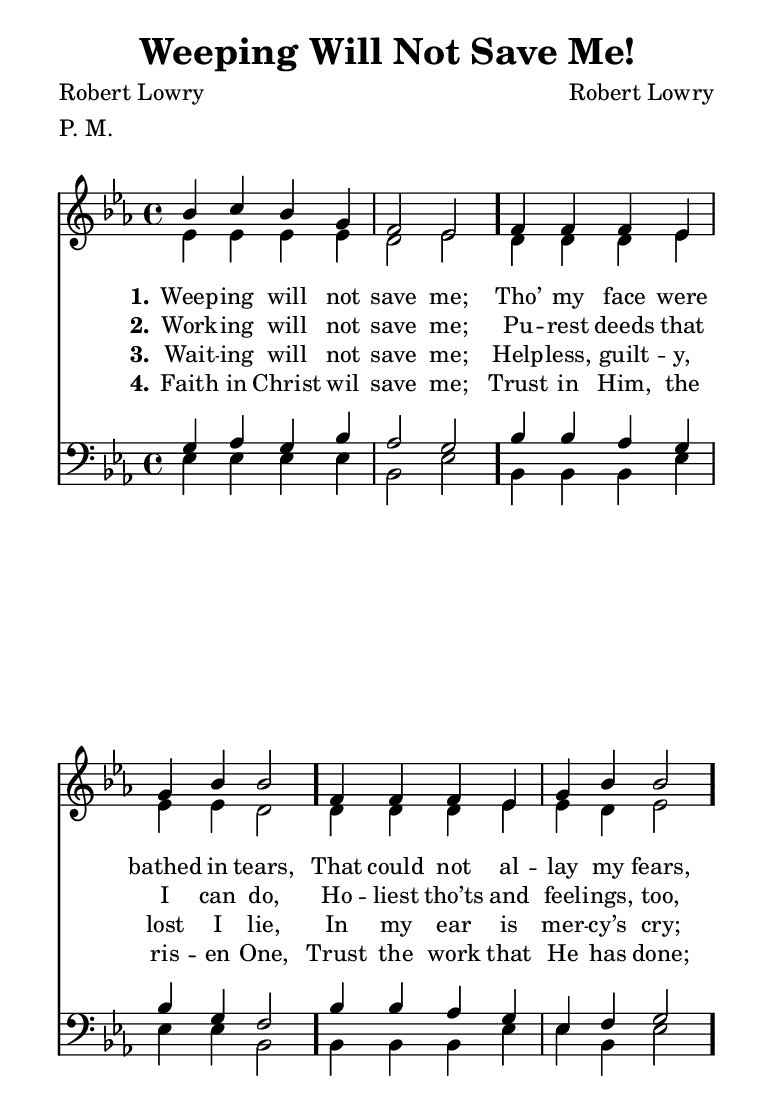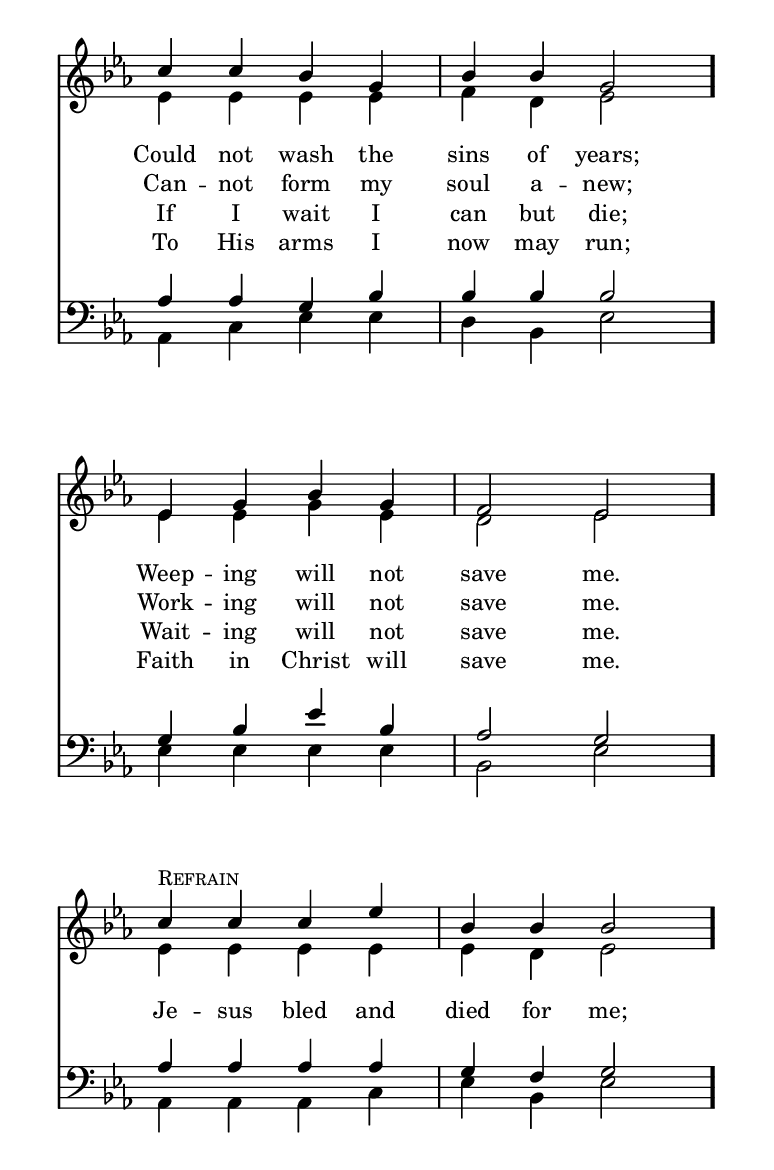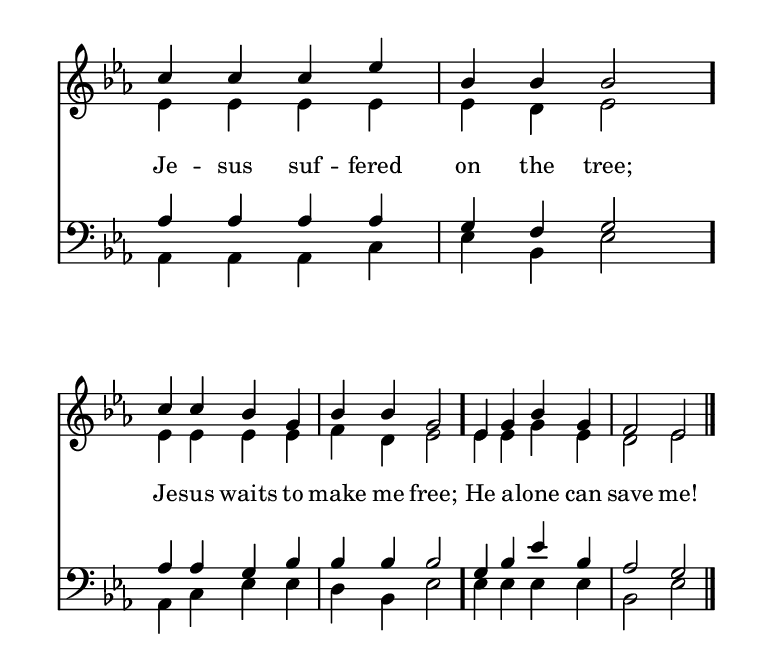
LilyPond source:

\include "common/global.ily"
\paper {
  \include "common/paper.ily"
  %ragged-bottom = ##t
  %ragged-last-bottom = ##t
  %systems-per-page = ##f
  %page-count = ##f
}

\header{
  hymnnumber = "53"
  title = "Weeping Will Not Save Me!"
  tunename = ""
  meter = "P. M."
  poet = "Robert Lowry"
  composer = "Robert Lowry"
  %copyright = ""
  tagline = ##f
}

% for fermata in MIDI
ta = { \tempo 4=110 }
tb = { \tempo 4=55  }

patternAA = { c4 c4 c4 c4 | c2 c2 }
patternAB = { c4 c4 c4 c4 | c4 c4 c2 }

global = {
  \include "common/overrides.ily"
  \override Staff.TimeSignature.style = #'()
  \time 4/4
  \override Score.MetronomeMark.transparent = ##t % hide all fermata changes too
  \ta
  \key ees \major
  %\partial 4
  \autoBeamOff
}

notesSoprano = {
\global
\relative c'' {

  \changePitch \patternAA { bes c bes g | f ees }
  \changePitch \patternAB { f f f ees | g bes bes }
  \changePitch \patternAB { f f f ees | g bes bes }
  \changePitch \patternAB { c c bes g | bes bes g }
  \changePitch \patternAA { ees g bes g | f ees }

  << s^\markup { \small \caps "Refrain" }
  \changePitch \patternAB { c' c c ees | bes bes bes } >>
  \changePitch \patternAB { c c c ees | bes bes bes }
  \changePitch \patternAB { c c bes g | bes bes g }
  \changePitch \patternAA { ees g bes g | f ees }

  \bar "|."

}
}

notesAlto = {
\global
\relative e' {

  \changePitch \patternAA { ees ees ees ees | d ees }
  \changePitch \patternAB { d d d ees | ees ees d }
  \changePitch \patternAB { d d d ees | ees d ees }
  \changePitch \patternAB { ees ees ees ees | f d ees }
  \changePitch \patternAA { ees ees g ees | d ees }

  \changePitch \patternAB { ees ees ees ees | ees d ees }
  \changePitch \patternAB { ees ees ees ees | ees d ees }
  \changePitch \patternAB { ees ees ees ees | f d ees }
  \changePitch \patternAA { ees ees g ees | d ees }

}
}

notesTenor = {
\global
\relative a {

  \changePitch \patternAA { g aes g bes | aes g }
  \changePitch \patternAB { bes bes aes g | bes g f }
  \changePitch \patternAB { bes bes aes g | ees f g }
  \changePitch \patternAB { aes aes g bes | bes bes bes }
  \changePitch \patternAA { g bes ees bes | aes g }

  \changePitch \patternAB { aes aes aes aes | g f g }
  \changePitch \patternAB { aes aes aes aes | g f g }
  \changePitch \patternAB { aes aes g bes | bes bes bes }
  \changePitch \patternAA { g bes ees bes | aes g }

}
}

notesBass = {
\global
\relative f {

  \changePitch \patternAA { ees ees ees ees | bes ees }
  \changePitch \patternAB { bes bes bes ees | ees ees bes }
  \changePitch \patternAB { bes bes bes ees | ees bes ees }
  \changePitch \patternAB { aes, c ees ees | d bes ees }
  \changePitch \patternAA { ees ees ees ees | bes ees }

  \changePitch \patternAB { aes, aes aes c | ees bes ees }
  \changePitch \patternAB { aes, aes aes c | ees bes ees }
  \changePitch \patternAB { aes, c ees ees | d bes ees }
  \changePitch \patternAA { ees ees ees ees | bes ees }

}
}

Refrain = \lyricmode {

Je -- sus bled and died for me; \bar "."
Je -- sus suf -- fered on the tree; \bar "." \break
Je -- sus waits to make me free; \bar "."
He a -- lone can save me! \bar "." \break

}

wordsA = \lyricmode {
\set stanza = "1."

Weep -- ing will not save me; \bar "."
Tho’ my face were bathed in tears, \bar "."
That could not al -- lay my fears, \bar "."
Could not wash the sins of years; \bar "."
Weep -- ing will not save me. \bar "." \break

}

wordsB = \lyricmode {
\set stanza = "2."

Work -- ing will not save me;
Pu -- rest deeds that I can do,
Ho -- liest tho’ts and feel -- ings, too,
Can -- not form my soul a -- new;
Work -- ing will not save me.

\Refrain

}

wordsC = \lyricmode {
\set stanza = "3."

Wait -- ing will not save me;
Help -- less, guilt -- y, lost I lie,
In my ear is mer -- cy’s cry;
If I wait I can but die;
Wait -- ing will not save me.

}

wordsD = \lyricmode {
\set stanza = "4."

Faith in Christ wil save me;
Trust in Him, the ris -- en One,
Trust the work that He has done;
To His arms I now may run;
Faith in Christ will save me.

}

\score {
  \context ChoirStaff <<
    \context Staff = upper <<
      \set ChoirStaff.systemStartDelimiter = #'SystemStartBar
      \context Voice  = sopranos { \voiceOne << \notesSoprano >> }
      \context Voice  = altos { \voiceTwo << \notesAlto >> }
      \context Lyrics = one   \lyricsto sopranos \wordsA
      \context Lyrics = two   \lyricsto sopranos \wordsB
      \context Lyrics = three \lyricsto sopranos \wordsC
      \context Lyrics = four  \lyricsto sopranos \wordsD
      %\context Lyrics = five  \lyricsto sopranos \wordsE
    >>
    \context Staff = men <<
      \clef bass
      \context Voice  = tenors { \voiceOne << \notesTenor >> }
      \context Voice  = basses { \voiceTwo << \notesBass >> }
    >>
  >>
  \layout {
    \include "common/layout.ily"
  }
  \midi{
    \include "common/midi.ily"
  }
}

\version "2.18.0"  % necessary for upgrading to future LilyPond versions.

% vi:set et ts=2 sw=2 ai nocindent syntax=lilypond:
